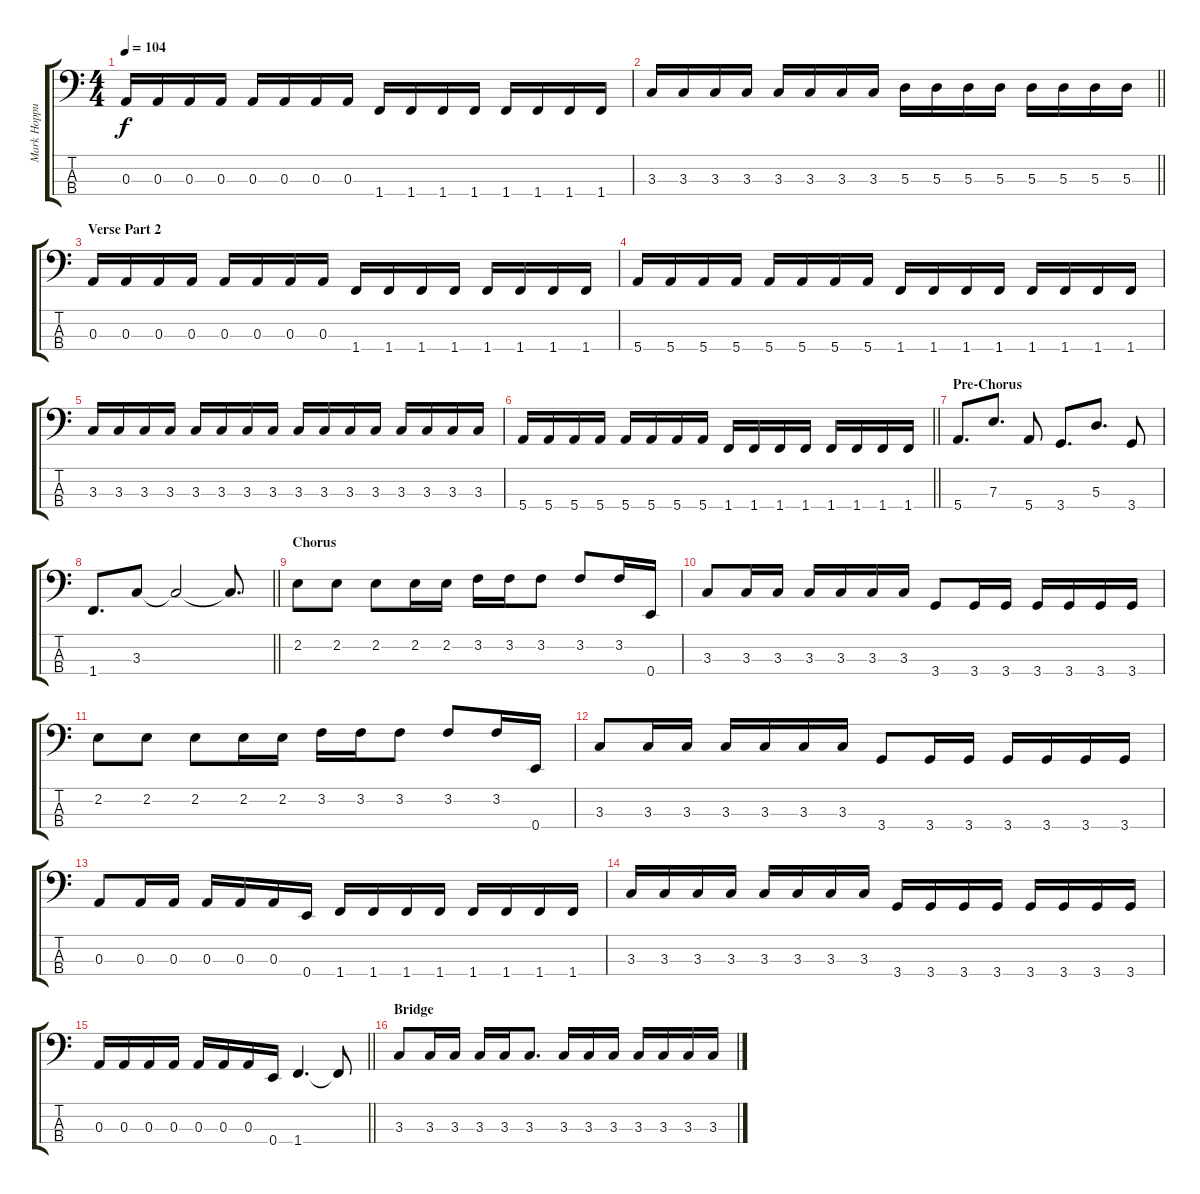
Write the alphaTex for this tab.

\track ("Mark Hoppus" "Mark Hoppu") {instrument electricbassfinger}
\staff {score tabs}
\tuning (G2 D2 A1 E1) {hide}
\ts (4 4)
\tempo 104
\clef f4
\ks c
0.3.16{dy f} 0.3.16 0.3.16 0.3.16 0.3.16 0.3.16 0.3.16 0.3.16 1.4.16 1.4.16 1.4.16 1.4.16 1.4.16 1.4.16 1.4.16 1.4.16 |
\barLineRight lightlight
3.3.16 3.3.16 3.3.16 3.3.16 3.3.16 3.3.16 3.3.16 3.3.16 5.3.16 5.3.16 5.3.16 5.3.16 5.3.16 5.3.16 5.3.16 5.3.16 |
\section ("" "Verse Part 2")
0.3.16 0.3.16 0.3.16 0.3.16 0.3.16 0.3.16 0.3.16 0.3.16 1.4.16 1.4.16 1.4.16 1.4.16 1.4.16 1.4.16 1.4.16 1.4.16 |
5.4.16 5.4.16 5.4.16 5.4.16 5.4.16 5.4.16 5.4.16 5.4.16 1.4.16 1.4.16 1.4.16 1.4.16 1.4.16 1.4.16 1.4.16 1.4.16 |
3.3.16 3.3.16 3.3.16 3.3.16 3.3.16 3.3.16 3.3.16 3.3.16 3.3.16 3.3.16 3.3.16 3.3.16 3.3.16 3.3.16 3.3.16 3.3.16 |
\barLineRight lightlight
5.4.16 5.4.16 5.4.16 5.4.16 5.4.16 5.4.16 5.4.16 5.4.16 1.4.16 1.4.16 1.4.16 1.4.16 1.4.16 1.4.16 1.4.16 1.4.16 |
\section ("" "Pre-Chorus")
5.4.8{d} 7.3.8{d} 5.4.8 3.4.8{d} 5.3.8{d} 3.4.8 |
\barLineRight lightlight
1.4.8{d} 3.3.8 3.3{t}.2 3.3{t}.8{d} |
\section ("" "Chorus")
2.2.8 2.2.8 2.2.8 2.2.16 2.2.16 3.2.16 3.2.16 3.2.8 3.2.8 3.2.16 0.4.16 |
3.3.8 3.3.16 3.3.16 3.3.16 3.3.16 3.3.16 3.3.16 3.4.8 3.4.16 3.4.16 3.4.16 3.4.16 3.4.16 3.4.16 |
2.2.8 2.2.8 2.2.8 2.2.16 2.2.16 3.2.16 3.2.16 3.2.8 3.2.8 3.2.16 0.4.16 |
3.3.8 3.3.16 3.3.16 3.3.16 3.3.16 3.3.16 3.3.16 3.4.8 3.4.16 3.4.16 3.4.16 3.4.16 3.4.16 3.4.16 |
0.3.8 0.3.16 0.3.16 0.3.16 0.3.16 0.3.16 0.4.16 1.4.16 1.4.16 1.4.16 1.4.16 1.4.16 1.4.16 1.4.16 1.4.16 |
3.3.16 3.3.16 3.3.16 3.3.16 3.3.16 3.3.16 3.3.16 3.3.16 3.4.16 3.4.16 3.4.16 3.4.16 3.4.16 3.4.16 3.4.16 3.4.16 |
\barLineRight lightlight
0.3.16 0.3.16 0.3.16 0.3.16 0.3.16 0.3.16 0.3.16 0.4.16 1.4.4{d} 1.4{t}.8 |
\section ("" "Bridge")
3.3.8 3.3.16 3.3.16 3.3.16 3.3.16 3.3.8{d} 3.3.16 3.3.16 3.3.16 3.3.16 3.3.16 3.3.16 3.3.16
